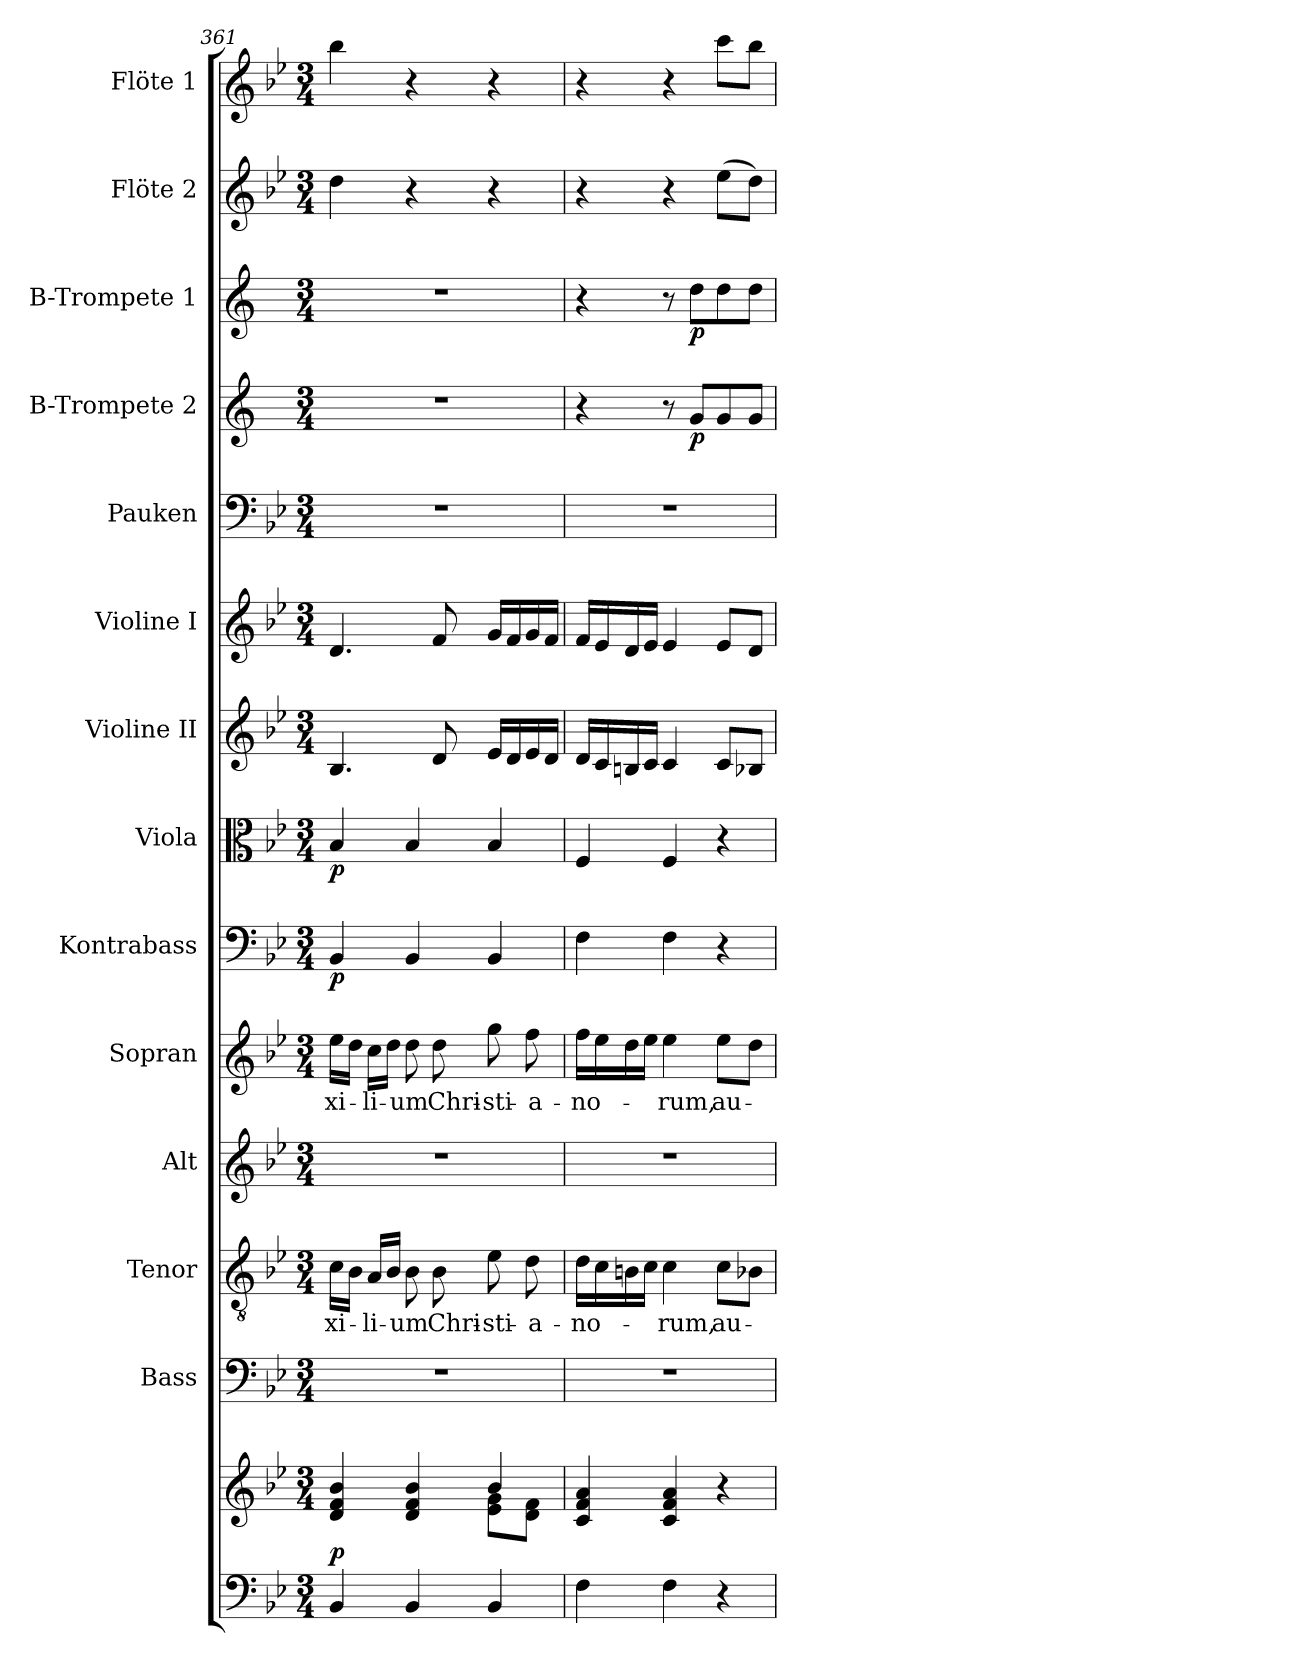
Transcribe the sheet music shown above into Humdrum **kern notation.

**kern	**kern	**dynam	**kern	**kern	**text	**kern	**kern	**text	**kern	**dynam	**kern	**dynam	**kern	**kern	**kern	**kern	**dynam	**kern	**dynam	**kern	**kern
*part14	*part14	*part14	*part13	*part12	*part12	*part11	*part10	*part10	*part9	*part9	*part8	*part8	*part7	*part6	*part5	*part4	*part4	*part3	*part3	*part2	*part1
*staff15	*staff14	*staff14/15	*staff13	*staff12	*staff12	*staff11	*staff10	*staff10	*staff9	*staff9	*staff8	*staff8	*staff7	*staff6	*staff5	*staff4	*staff4	*staff3	*staff3	*staff2	*staff1
*	*	*	*I"Bass	*I"Tenor	*	*I"Alt	*I"Sopran	*	*I"Kontrabass	*	*I"Viola	*	*I"Violine II	*I"Violine I	*I"Pauken	*I"B-Trompete 2	*	*I"B-Trompete 1	*	*I"Flöte 2	*I"Flöte 1
*	*	*	*I'B.	*I'T.	*	*I'A.	*I'S.	*	*I'Kb.	*	*I'Vla.	*	*I'Vl. II	*I'Vl. I	*I'Pk.	*I'B Trp. 2	*	*I'B Trp. 1	*	*I'Fl. 2	*I'Fl. 1
*clefF4	*clefG2	*	*clefF4	*clefGv2	*	*clefG2	*clefG2	*	*clefF4	*	*clefC3	*	*clefG2	*clefG2	*clefF4	*clefG2	*	*clefG2	*	*clefG2	*clefG2
*	*	*	*	*	*	*	*	*	*ITrd7c12	*	*	*	*	*	*	*ITrd1c2	*	*ITrd1c2	*	*	*
*k[b-e-]	*k[b-e-]	*	*k[b-e-]	*k[b-e-]	*	*k[b-e-]	*k[b-e-]	*	*k[b-e-]	*	*k[b-e-]	*	*k[b-e-]	*k[b-e-]	*k[b-e-]	*k[b-e-]	*	*k[b-e-]	*	*k[b-e-]	*k[b-e-]
*B-:	*B-:	*	*B-:	*B-:	*	*B-:	*B-:	*	*B-:	*	*B-:	*	*B-:	*B-:	*B-:	*B-:	*	*B-:	*	*B-:	*B-:
*M3/4	*M3/4	*	*M3/4	*M3/4	*	*M3/4	*M3/4	*	*M3/4	*	*M3/4	*	*M3/4	*M3/4	*M3/4	*M3/4	*	*M3/4	*	*M3/4	*M3/4
=361	=361	=361	=361	=361	=361	=361	=361	=361	=361	=361	=361	=361	=361	=361	=361	=361	=361	=361	=361	=361	=361
*	*^	*	*	*	*	*	*	*	*	*	*	*	*	*	*	*	*	*	*	*	*
!	!	!	!LO:DY:a=2	!	!	!LO:LY:b	!	!	!LO:LY:b	!	!LO:DY:b	!	!LO:DY:b	!	!	!	!	!	!	!	!	!
4BB-/	4d/ 4f/ 4b-/	2ryy	p	2.r	16c\LL	-xi-	2.r	16ee-\LL	-xi-	4BBB-/	p	4B-/	p	4.B-/	4.d/	2.r	2.r	.	2.r	.	4dd\	4bb-\
.	.	.	.	.	16B-\JJ	.	.	16dd\JJ	.	.	.	.	.	.	.	.	.	.	.	.	.	.
!	!	!	!	!	!	!LO:LY:b	!	!	!LO:LY:b	!	!	!	!	!	!	!	!	!	!	!	!	!
.	.	.	.	.	16A/LL	-li-	.	16cc\LL	-li-	.	.	.	.	.	.	.	.	.	.	.	.	.
.	.	.	.	.	16B-/JJ	.	.	16dd\JJ	.	.	.	.	.	.	.	.	.	.	.	.	.	.
!	!	!	!	!	!	!LO:LY:b	!	!	!LO:LY:b	!	!	!	!	!	!	!	!	!	!	!	!	!
4BB-/	4d/ 4f/ 4b-/	.	.	.	8B-\	-um	.	8dd\	-um	4BBB-/	.	4B-/	.	.	.	.	.	.	.	.	4r	4r
!	!	!	!	!	!	!LO:LY:b	!	!	!LO:LY:b	!	!	!	!	!	!	!	!	!	!	!	!	!
.	.	.	.	.	8B-\	Chri-	.	8dd\	Chri-	.	.	.	.	8d/	8f/	.	.	.	.	.	.	.
!	!	!	!	!	!	!LO:LY:b	!	!	!LO:LY:b	!	!	!	!	!	!	!	!	!	!	!	!	!
4BB-/	4b-/	8e-\ 8g\L	.	.	8e-\	-sti-	.	8gg\	-sti-	4BBB-/	.	4B-/	.	16e-/LL	16g/LL	.	.	.	.	.	4r	4r
.	.	.	.	.	.	.	.	.	.	.	.	.	.	16d/	16f/	.	.	.	.	.	.	.
!	!	!	!	!	!	!LO:LY:b	!	!	!LO:LY:b	!	!	!	!	!	!	!	!	!	!	!	!	!
.	.	8d\ 8f\J	.	.	8d\	-a-	.	8ff\	-a-	.	.	.	.	16e-/	16g/	.	.	.	.	.	.	.
.	.	.	.	.	.	.	.	.	.	.	.	.	.	16d/JJ	16f/JJ	.	.	.	.	.	.	.
*	*v	*v	*	*	*	*	*	*	*	*	*	*	*	*	*	*	*	*	*	*	*	*
=362	=362	=362	=362	=362	=362	=362	=362	=362	=362	=362	=362	=362	=362	=362	=362	=362	=362	=362	=362	=362	=362
!	!	!	!	!	!LO:LY:b	!	!	!LO:LY:b	!	!	!	!	!	!	!	!	!	!	!	!	!
4F\	4c/ 4f/ 4a/	.	2.r	16d\LL	-no-	2.r	16ff\LL	-no-	4FF\	.	4F/	.	16d/LL	16f/LL	2.r	4r	.	4r	.	4r	4r
.	.	.	.	16c\	.	.	16ee-\	.	.	.	.	.	16c/	16e-/	.	.	.	.	.	.	.
.	.	.	.	16Bn\	.	.	16dd\	.	.	.	.	.	16Bn/	16d/	.	.	.	.	.	.	.
.	.	.	.	16c\JJ	.	.	16ee-\JJ	.	.	.	.	.	16c/JJ	16e-/JJ	.	.	.	.	.	.	.
!	!	!	!	!	!LO:LY:b	!	!	!LO:LY:b	!	!	!	!	!	!	!	!	!	!	!	!	!
4F\	4c/ 4f/ 4a/	.	.	4c\	-rum,	.	4ee-\	-rum,	4FF\	.	4F/	.	4c/	4e-/	.	8r	.	8r	.	4r	4r
!	!	!	!	!	!	!	!	!	!	!	!	!	!	!	!	!	!LO:DY:b	!	!LO:DY:b	!	!
.	.	.	.	.	.	.	.	.	.	.	.	.	.	.	.	8f/L	p	8cc\L	p	.	.
!	!	!	!	!	!LO:LY:b	!	!	!LO:LY:b	!	!	!	!	!	!	!	!	!	!	!	!	!
4r	4r	.	.	8c\L	au-	.	8ee-\L	au-	4r	.	4r	.	8c/L	8e-/L	.	8f/	.	8cc\	.	(>8ee-\L	8ccc\L
.	.	.	.	8B-X\J	.	.	8dd\J	.	.	.	.	.	8B-X/J	8d/J	.	8f/J	.	8cc\J	.	8dd\J)	8bb-\J
=	=	=	=	=	=	=	=	=	=	=	=	=	=	=	=	=	=	=	=	=	=
*-	*-	*-	*-	*-	*-	*-	*-	*-	*-	*-	*-	*-	*-	*-	*-	*-	*-	*-	*-	*-	*-
